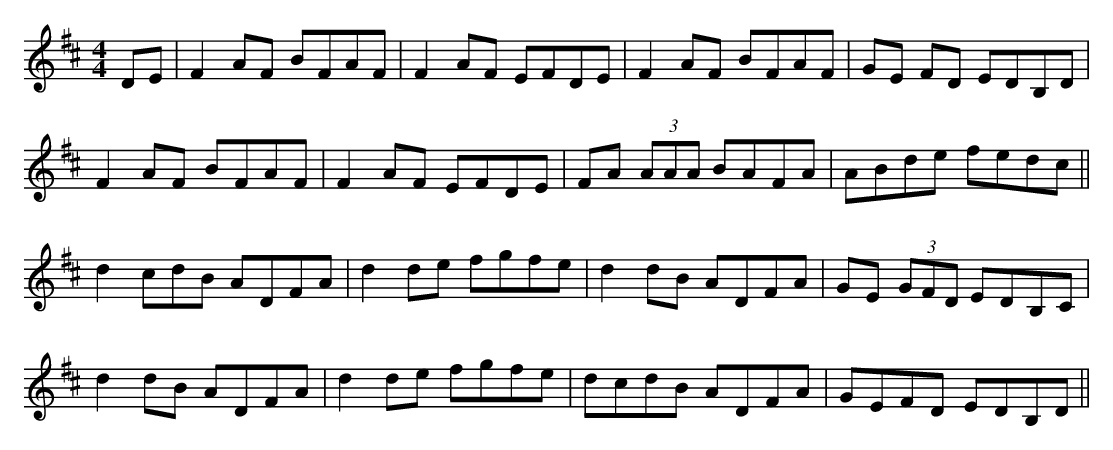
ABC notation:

X:1
M:4/4
K:D
DE|F2AF BFAF|F2AF EFDE|F2AF BFAF| GE FD EDB,D|
F2 AF BFAF|F2AF EFDE|FA (3AAA BAFA|ABde fedc||
d2cdB ADFA| d2de fgfe| d2dB ADFA|GE (3GFD EDB,C|
d2dB ADFA|d2de fgfe|dcdB ADFA|GEFD EDB,D||
